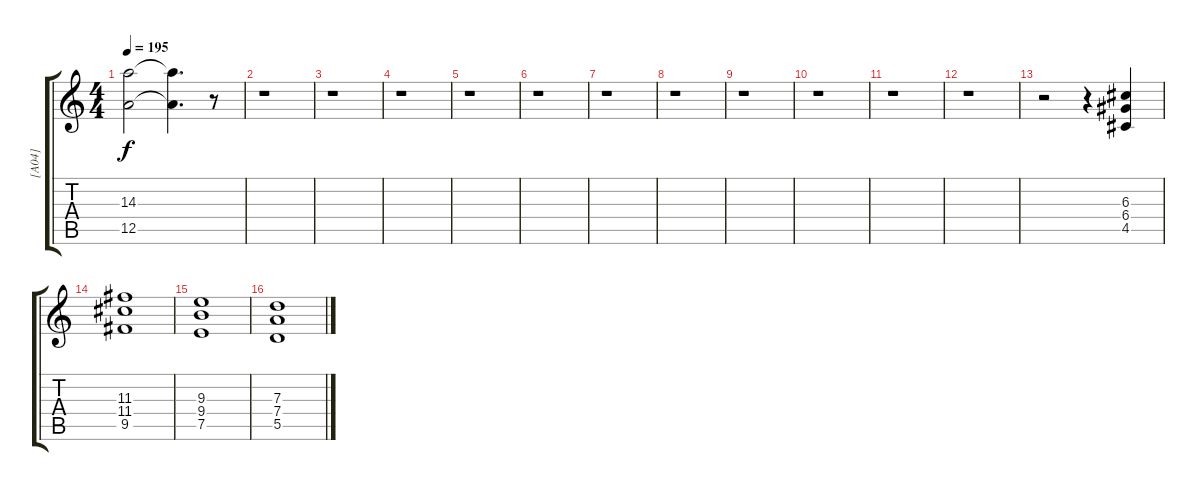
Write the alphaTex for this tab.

\track ("[A04]" "[A04]") {instrument overdrivenguitar}
\staff {score tabs}
\tuning (E4 B3 G3 D3 A2 E2) {hide}
\ts (4 4)
\tempo 195
\clef g2
\ks c
(14.3 12.5).2{dy f} (14.3{t} 12.5{t}).4{d} r.8 |
r.1 |
r.1 |
r.1 |
r.1 |
r.1 |
r.1 |
r.1 |
r.1 |
r.1 |
r.1 |
r.1 |
r.2 r.4 (6.3 6.4 4.5).4 |
(11.3 11.4 9.5).1 |
(9.3 9.4 7.5).1 |
(7.3 7.4 5.5).1
